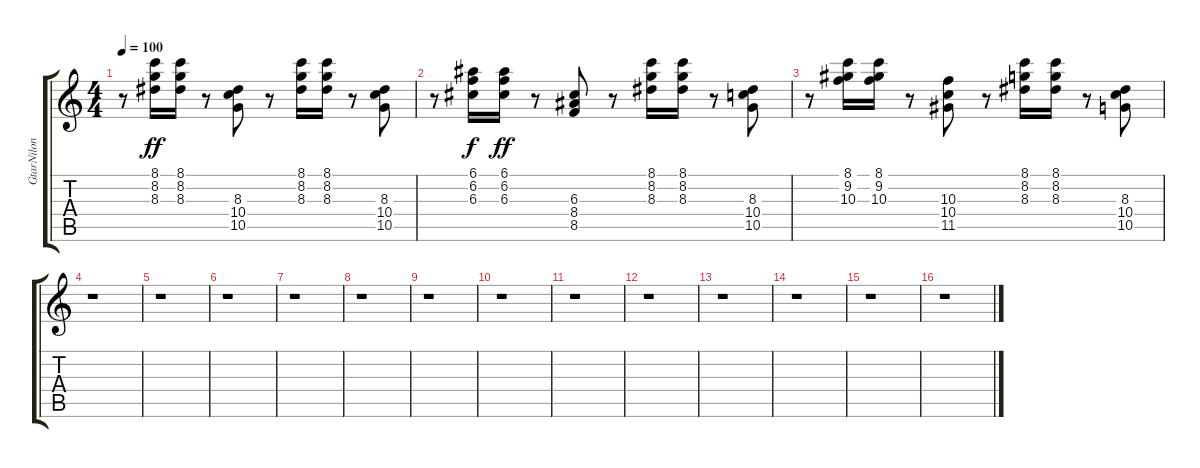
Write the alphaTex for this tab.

\track ("GtarNilon" "GtarNilon") {instrument acousticguitarnylon}
\staff {score tabs}
\tuning (E4 B3 G3 D3 A2 E2) {hide}
\ts (4 4)
\tempo 100
\clef g2
\ks c
r.8{dy ff} (8.1 8.2 8.3).16 (8.1 8.2 8.3).16 r.8 (8.3 10.4 10.5).8 r.8 (8.1 8.2 8.3).16 (8.1 8.2 8.3).16 r.8 (8.3 10.4 10.5).8 |
r.8 (6.1 6.2 6.3).16{dy f} (6.1 6.2 6.3).16{dy ff} r.8 (6.3 8.4 8.5).8 r.8 (8.1 8.2 8.3).16 (8.1 8.2 8.3).16 r.8 (8.3 10.4 10.5).8 |
r.8 (8.1 9.2 10.3).16 (8.1 9.2 10.3).16 r.8 (10.3 10.4 11.5).8 r.8 (8.1 8.2 8.3).16 (8.1 8.2 8.3).16 r.8 (8.3 10.4 10.5).8 |
r.1 |
r.1 |
r.1 |
r.1 |
r.1 |
r.1 |
r.1 |
r.1 |
r.1 |
r.1 |
r.1 |
r.1 |
r.1
